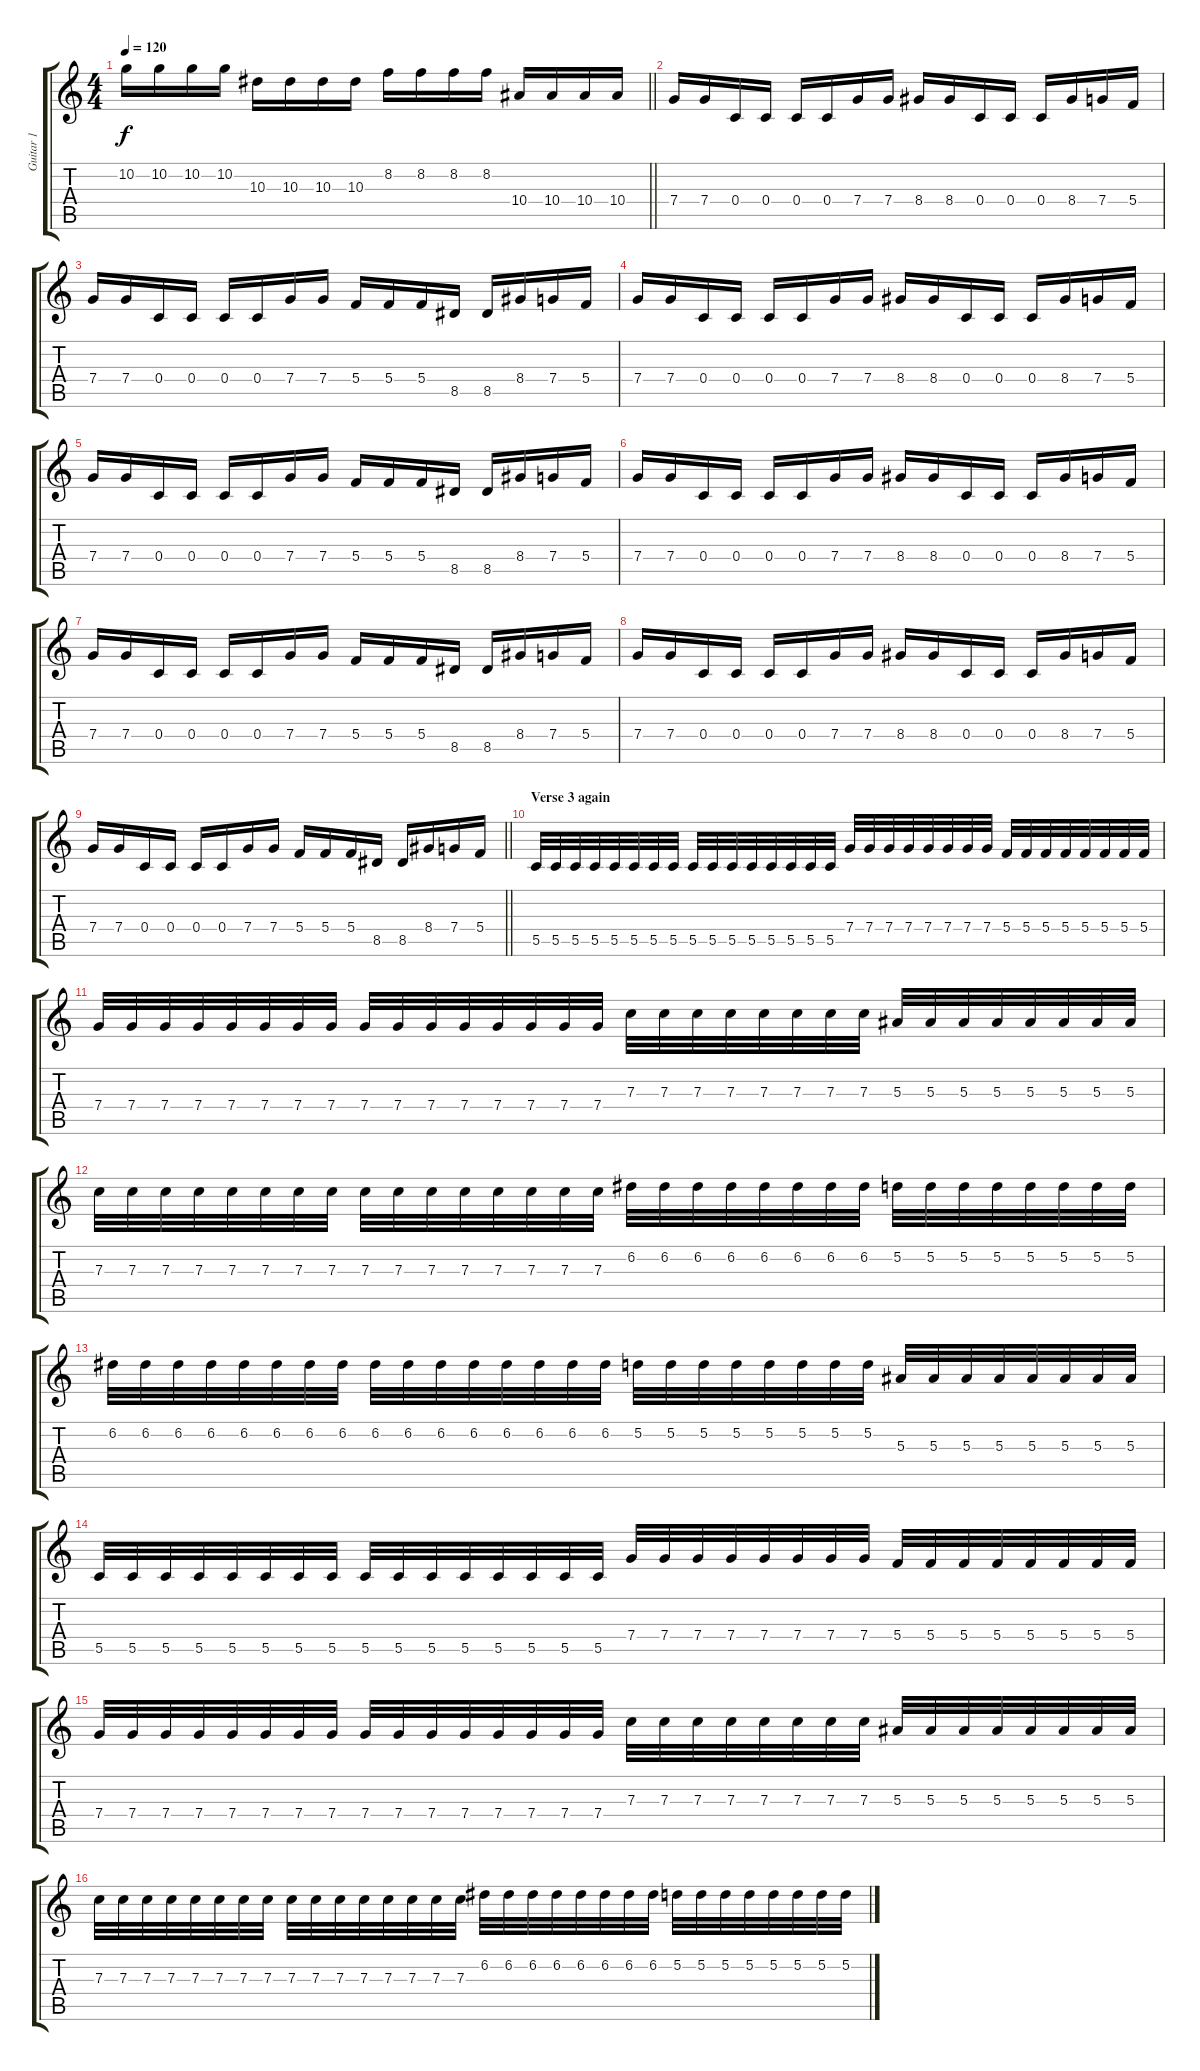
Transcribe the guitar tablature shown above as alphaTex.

\track ("Guitar 1" "Guitar 1") {instrument distortionguitar}
\staff {score tabs}
\tuning (D4 A3 F3 C3 G2 D2) {hide}
\ts (4 4)
\tempo 120
\clef g2
\barLineRight lightlight
\ks c
10.2.16{dy f} 10.2.16 10.2.16 10.2.16 10.3.16 10.3.16 10.3.16 10.3.16 8.2.16 8.2.16 8.2.16 8.2.16 10.4.16 10.4.16 10.4.16 10.4.16 |
\section ("" "")
7.4.16 7.4.16 0.4.16 0.4.16 0.4.16 0.4.16 7.4.16 7.4.16 8.4.16 8.4.16 0.4.16 0.4.16 0.4.16 8.4.16 7.4.16 5.4.16 |
7.4.16 7.4.16 0.4.16 0.4.16 0.4.16 0.4.16 7.4.16 7.4.16 5.4.16 5.4.16 5.4.16 8.5.16 8.5.16 8.4.16 7.4.16 5.4.16 |
7.4.16 7.4.16 0.4.16 0.4.16 0.4.16 0.4.16 7.4.16 7.4.16 8.4.16 8.4.16 0.4.16 0.4.16 0.4.16 8.4.16 7.4.16 5.4.16 |
7.4.16 7.4.16 0.4.16 0.4.16 0.4.16 0.4.16 7.4.16 7.4.16 5.4.16 5.4.16 5.4.16 8.5.16 8.5.16 8.4.16 7.4.16 5.4.16 |
7.4.16 7.4.16 0.4.16 0.4.16 0.4.16 0.4.16 7.4.16 7.4.16 8.4.16 8.4.16 0.4.16 0.4.16 0.4.16 8.4.16 7.4.16 5.4.16 |
7.4.16 7.4.16 0.4.16 0.4.16 0.4.16 0.4.16 7.4.16 7.4.16 5.4.16 5.4.16 5.4.16 8.5.16 8.5.16 8.4.16 7.4.16 5.4.16 |
7.4.16 7.4.16 0.4.16 0.4.16 0.4.16 0.4.16 7.4.16 7.4.16 8.4.16 8.4.16 0.4.16 0.4.16 0.4.16 8.4.16 7.4.16 5.4.16 |
\barLineRight lightlight
7.4.16 7.4.16 0.4.16 0.4.16 0.4.16 0.4.16 7.4.16 7.4.16 5.4.16 5.4.16 5.4.16 8.5.16 8.5.16 8.4.16 7.4.16 5.4.16 |
\section ("" "Verse 3 again")
5.5.32 5.5.32 5.5.32 5.5.32 5.5.32 5.5.32 5.5.32 5.5.32 5.5.32 5.5.32 5.5.32 5.5.32 5.5.32 5.5.32 5.5.32 5.5.32 7.4.32 7.4.32 7.4.32 7.4.32 7.4.32 7.4.32 7.4.32 7.4.32 5.4.32 5.4.32 5.4.32 5.4.32 5.4.32 5.4.32 5.4.32 5.4.32 |
7.4.32 7.4.32 7.4.32 7.4.32 7.4.32 7.4.32 7.4.32 7.4.32 7.4.32 7.4.32 7.4.32 7.4.32 7.4.32 7.4.32 7.4.32 7.4.32 7.3.32 7.3.32 7.3.32 7.3.32 7.3.32 7.3.32 7.3.32 7.3.32 5.3.32 5.3.32 5.3.32 5.3.32 5.3.32 5.3.32 5.3.32 5.3.32 |
7.3.32 7.3.32 7.3.32 7.3.32 7.3.32 7.3.32 7.3.32 7.3.32 7.3.32 7.3.32 7.3.32 7.3.32 7.3.32 7.3.32 7.3.32 7.3.32 6.2.32 6.2.32 6.2.32 6.2.32 6.2.32 6.2.32 6.2.32 6.2.32 5.2.32 5.2.32 5.2.32 5.2.32 5.2.32 5.2.32 5.2.32 5.2.32 |
6.2.32 6.2.32 6.2.32 6.2.32 6.2.32 6.2.32 6.2.32 6.2.32 6.2.32 6.2.32 6.2.32 6.2.32 6.2.32 6.2.32 6.2.32 6.2.32 5.2.32 5.2.32 5.2.32 5.2.32 5.2.32 5.2.32 5.2.32 5.2.32 5.3.32 5.3.32 5.3.32 5.3.32 5.3.32 5.3.32 5.3.32 5.3.32 |
5.5.32 5.5.32 5.5.32 5.5.32 5.5.32 5.5.32 5.5.32 5.5.32 5.5.32 5.5.32 5.5.32 5.5.32 5.5.32 5.5.32 5.5.32 5.5.32 7.4.32 7.4.32 7.4.32 7.4.32 7.4.32 7.4.32 7.4.32 7.4.32 5.4.32 5.4.32 5.4.32 5.4.32 5.4.32 5.4.32 5.4.32 5.4.32 |
7.4.32 7.4.32 7.4.32 7.4.32 7.4.32 7.4.32 7.4.32 7.4.32 7.4.32 7.4.32 7.4.32 7.4.32 7.4.32 7.4.32 7.4.32 7.4.32 7.3.32 7.3.32 7.3.32 7.3.32 7.3.32 7.3.32 7.3.32 7.3.32 5.3.32 5.3.32 5.3.32 5.3.32 5.3.32 5.3.32 5.3.32 5.3.32 |
7.3.32 7.3.32 7.3.32 7.3.32 7.3.32 7.3.32 7.3.32 7.3.32 7.3.32 7.3.32 7.3.32 7.3.32 7.3.32 7.3.32 7.3.32 7.3.32 6.2.32 6.2.32 6.2.32 6.2.32 6.2.32 6.2.32 6.2.32 6.2.32 5.2.32 5.2.32 5.2.32 5.2.32 5.2.32 5.2.32 5.2.32 5.2.32
